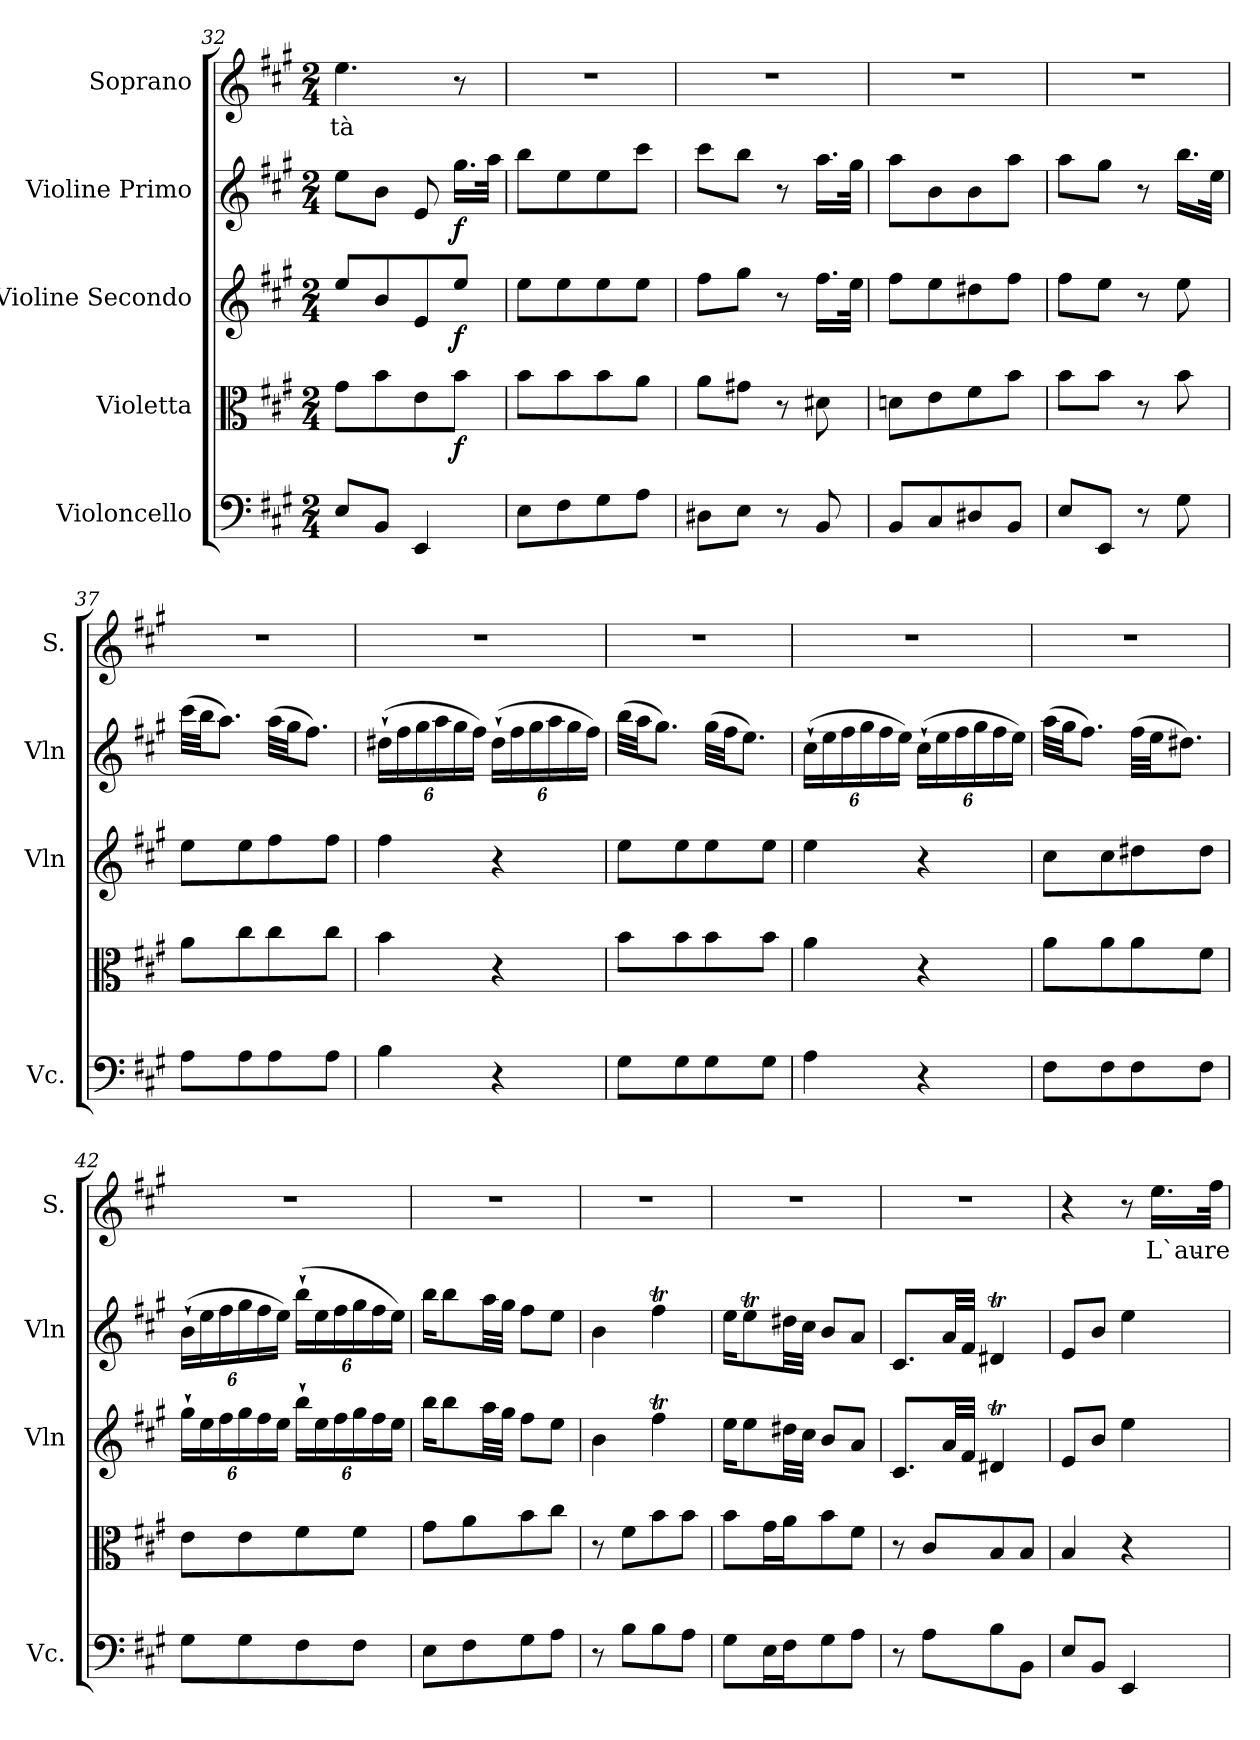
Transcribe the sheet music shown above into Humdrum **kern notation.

**kern	**kern	**dynam	**kern	**dynam	**kern	**dynam	**kern	**text
*part5	*part4	*part4	*part3	*part3	*part2	*part2	*part1	*part1
*staff5	*staff4	*staff4	*staff3	*staff3	*staff2	*staff2	*staff1	*staff1
*I"Violoncello	*I"Violetta	*	*I"Violine Secondo	*	*I"Violine Primo	*	*I"Soprano	*
*I'Vc.	*	*	*I'Vln	*	*I'Vln	*	*I'S.	*
*clefF4	*clefC3	*	*clefG2	*	*clefG2	*	*clefG2	*
*k[f#c#g#]	*k[f#c#g#]	*	*k[f#c#g#]	*	*k[f#c#g#]	*	*k[f#c#g#]	*
*M2/4	*M2/4	*	*M2/4	*	*M2/4	*	*M2/4	*
=32	=32	=32	=32	=32	=32	=32	=32	=32
8EL	8g#L	.	8eeL	.	8eeL	.	4.ee	-tà
8BBJ	8b	.	8b	.	8bJ	.	.	.
4EE	8e	.	8e	.	8e	.	.	.
.	8bJ	f	8eeJ	f	16.gg#LL	f	8r	.
.	.	.	.	.	32aaJJk	.	.	.
=33	=33	=33	=33	=33	=33	=33	=33	=33
8EL	8bL	.	8eeL	.	8bbL	.	2r	.
8F#	8b	.	8ee	.	8ee	.	.	.
8G#	8b	.	8ee	.	8ee	.	.	.
8AJ	8aJ	.	8eeJ	.	8ccc#J	.	.	.
=34	=34	=34	=34	=34	=34	=34	=34	=34
8D#XL	8aL	.	8ff#L	.	8ccc#L	.	2r	.
8EJ	8g#XJ	.	8gg#J	.	8bbJ	.	.	.
8r	8r	.	8r	.	8r	.	.	.
8BB	8d#X	.	16.ff#LL	.	16.aaLL	.	.	.
.	.	.	32eeJJk	.	32gg#JJk	.	.	.
=35	=35	=35	=35	=35	=35	=35	=35	=35
8BBL	8dnL	.	8ff#L	.	8aaL	.	2r	.
8C#	8e	.	8ee	.	8b	.	.	.
8D#X	8f#	.	8dd#X	.	8b	.	.	.
8BBJ	8bJ	.	8ff#J	.	8aaJ	.	.	.
=36	=36	=36	=36	=36	=36	=36	=36	=36
8EL	8bL	.	8ff#L	.	8aaL	.	2r	.
8EEJ	8bJ	.	8eeJ	.	8gg#J	.	.	.
8r	8r	.	8r	.	8r	.	.	.
8G#	8b	.	8ee	.	16.bbLL	.	.	.
.	.	.	.	.	32eeJJk	.	.	.
!!LO:LB:g=z
=37	=37	=37	=37	=37	=37	=37	=37	=37
8AL	8aL	.	8eeL	.	(32ccc#LLL	.	2r	.
.	.	.	.	.	32bbJJ	.	.	.
.	.	.	.	.	8.aaJ)	.	.	.
8A	8cc#	.	8ee	.	.	.	.	.
8A	8cc#	.	8ff#	.	(32aaLLL	.	.	.
.	.	.	.	.	32gg#JJ	.	.	.
.	.	.	.	.	8.ff#J)	.	.	.
8AJ	8cc#J	.	8ff#J	.	.	.	.	.
=38	=38	=38	=38	=38	=38	=38	=38	=38
4B	4b	.	4ff#	.	(24dd#X`LL	.	2r	.
.	.	.	.	.	24ff#	.	.	.
.	.	.	.	.	24gg#	.	.	.
.	.	.	.	.	24aa	.	.	.
.	.	.	.	.	24gg#	.	.	.
.	.	.	.	.	24ff#JJ)	.	.	.
4r	4r	.	4r	.	(24dd#`LL	.	.	.
.	.	.	.	.	24ff#	.	.	.
.	.	.	.	.	24gg#	.	.	.
.	.	.	.	.	24aa	.	.	.
.	.	.	.	.	24gg#	.	.	.
.	.	.	.	.	24ff#JJ)	.	.	.
=39	=39	=39	=39	=39	=39	=39	=39	=39
8G#L	8bL	.	8eeL	.	(32bbLLL	.	2r	.
.	.	.	.	.	32aaJJ	.	.	.
.	.	.	.	.	8.gg#J)	.	.	.
8G#	8b	.	8ee	.	.	.	.	.
8G#	8b	.	8ee	.	(32gg#LLL	.	.	.
.	.	.	.	.	32ff#JJ	.	.	.
.	.	.	.	.	8.eeJ)	.	.	.
8G#J	8bJ	.	8eeJ	.	.	.	.	.
=40	=40	=40	=40	=40	=40	=40	=40	=40
4A	4a	.	4ee	.	(24cc#`LL	.	2r	.
.	.	.	.	.	24ee	.	.	.
.	.	.	.	.	24ff#	.	.	.
.	.	.	.	.	24gg#	.	.	.
.	.	.	.	.	24ff#	.	.	.
.	.	.	.	.	24eeJJ)	.	.	.
4r	4r	.	4r	.	(24cc#`LL	.	.	.
.	.	.	.	.	24ee	.	.	.
.	.	.	.	.	24ff#	.	.	.
.	.	.	.	.	24gg#	.	.	.
.	.	.	.	.	24ff#	.	.	.
.	.	.	.	.	24eeJJ)	.	.	.
=41	=41	=41	=41	=41	=41	=41	=41	=41
8F#L	8aL	.	8cc#L	.	(32aaLLL	.	2r	.
.	.	.	.	.	32gg#JJ	.	.	.
.	.	.	.	.	8.ff#J)	.	.	.
8F#	8a	.	8cc#	.	.	.	.	.
8F#	8a	.	8dd#X	.	(32ff#LLL	.	.	.
.	.	.	.	.	32eeJJ	.	.	.
.	.	.	.	.	8.dd#XJ)	.	.	.
8F#J	8f#J	.	8dd#J	.	.	.	.	.
=42	=42	=42	=42	=42	=42	=42	=42	=42
8G#L	8eL	.	24gg#`LL	.	(24b`LL	.	2r	.
.	.	.	24ee	.	24ee	.	.	.
.	.	.	24ff#	.	24ff#	.	.	.
8G#	8e	.	24gg#	.	24gg#	.	.	.
.	.	.	24ff#	.	24ff#	.	.	.
.	.	.	24eeJJ	.	24eeJJ)	.	.	.
8F#	8f#	.	24bb`LL	.	(24bb`LL	.	.	.
.	.	.	24ee	.	24ee	.	.	.
.	.	.	24ff#	.	24ff#	.	.	.
8F#J	8f#J	.	24gg#	.	24gg#	.	.	.
.	.	.	24ff#	.	24ff#	.	.	.
.	.	.	24eeJJ	.	24eeJJ)	.	.	.
=43	=43	=43	=43	=43	=43	=43	=43	=43
8EL	8g#L	.	16bbKL	.	16bbKL	.	2r	.
.	.	.	8bb	.	8bb	.	.	.
8F#	8a	.	.	.	.	.	.	.
.	.	.	32aaLL	.	32aaLL	.	.	.
.	.	.	32gg#JJJ	.	32gg#JJJ	.	.	.
8G#	8b	.	8ff#L	.	8ff#L	.	.	.
8AJ	8cc#J	.	8eeJ	.	8eeJ	.	.	.
=44	=44	=44	=44	=44	=44	=44	=44	=44
8r	8r	.	4b	.	4b	.	2r	.
8BL	8f#L	.	.	.	.	.	.	.
8B	8b	.	4ff#T	.	4ff#T	.	.	.
8AJ	8bJ	.	.	.	.	.	.	.
!!LO:LB:g=z
=45	=45	=45	=45	=45	=45	=45	=45	=45
8G#L	8bL	.	16eeKL	.	16eeKL	.	2r	.
.	.	.	8ee	.	8eeT	.	.	.
16EL	16g#L	.	.	.	.	.	.	.
16F#J	16aJ	.	32dd#XLL	.	32dd#XLL	.	.	.
.	.	.	32cc#JJJ	.	32cc#JJJ	.	.	.
8G#	8b	.	8bL	.	8bL	.	.	.
8AJ	8f#J	.	8aJ	.	8aJ	.	.	.
=46	=46	=46	=46	=46	=46	=46	=46	=46
8r	8r	.	8.c#L	.	8.c#L	.	2r	.
8AL	8c#L	.	.	.	.	.	.	.
.	.	.	32aLL	.	32aLL	.	.	.
.	.	.	32f#JJJ	.	32f#JJJ	.	.	.
8B	8B	.	4d#Xt	.	4d#Xt	.	.	.
8BBJ	8BJ	.	.	.	.	.	.	.
=47	=47	=47	=47	=47	=47	=47	=47	=47
8EL	4B	.	8eL	.	8eL	.	4r	.
8BBJ	.	.	8bJ	.	8bJ	.	.	.
4EE	4r	.	4ee	.	4ee	.	8r	.
.	.	.	.	.	.	.	16.eeLL	L`au-
.	.	.	.	.	.	.	32ff#JJk	-re
=	=	=	=	=	=	=	=	=
*-	*-	*-	*-	*-	*-	*-	*-	*-
